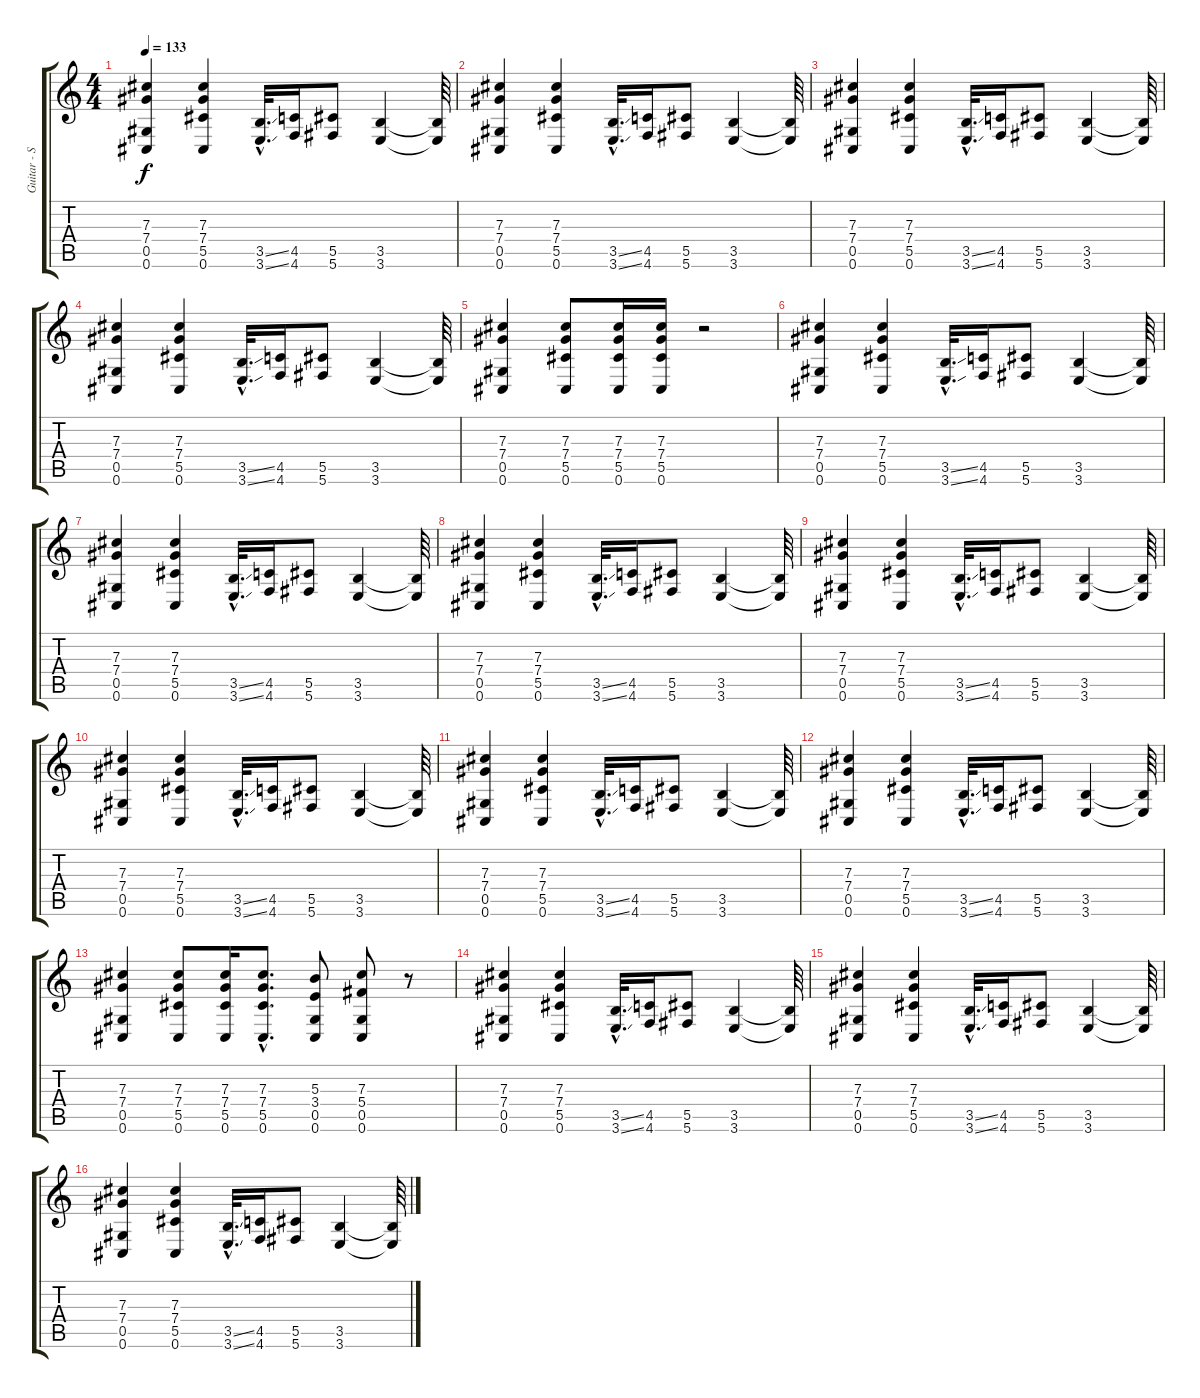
\track ("Guitar - Scott Lucas" "Guitar - S") {instrument overdrivenguitar}
\staff {score tabs}
\tuning (Eb4 Bb3 Gb3 Db3 Ab2 Db2) {hide}
\ts (4 4)
\tempo 133
\clef g2
\ks c
(7.3 7.4 0.5 0.6).4{dy f} (7.3 7.4 5.5 0.6).4 (3.5{ss hac} 3.6{ss hac}).32{d} (4.5 4.6).16 (5.5 5.6).8 (3.5 3.6).4 (3.5{t} 3.6{t}).64 |
(7.3 7.4 0.5 0.6).4 (7.3 7.4 5.5 0.6).4 (3.5{ss hac} 3.6{ss hac}).32{d} (4.5 4.6).16 (5.5 5.6).8 (3.5 3.6).4 (3.5{t} 3.6{t}).64 |
(7.3 7.4 0.5 0.6).4 (7.3 7.4 5.5 0.6).4 (3.5{ss hac} 3.6{ss hac}).32{d} (4.5 4.6).16 (5.5 5.6).8 (3.5 3.6).4 (3.5{t} 3.6{t}).64 |
(7.3 7.4 0.5 0.6).4 (7.3 7.4 5.5 0.6).4 (3.5{ss hac} 3.6{ss hac}).32{d} (4.5 4.6).16 (5.5 5.6).8 (3.5 3.6).4 (3.5{t} 3.6{t}).64 |
(7.3 7.4 0.5 0.6).4 (7.3 7.4 5.5 0.6).8 (7.3 7.4 5.5 0.6).16 (7.3 7.4 5.5 0.6).16 r.2 |
(7.3 7.4 0.5 0.6).4 (7.3 7.4 5.5 0.6).4 (3.5{ss hac} 3.6{ss hac}).32{d} (4.5 4.6).16 (5.5 5.6).8 (3.5 3.6).4 (3.5{t} 3.6{t}).64 |
(7.3 7.4 0.5 0.6).4 (7.3 7.4 5.5 0.6).4 (3.5{ss hac} 3.6{ss hac}).32{d} (4.5 4.6).16 (5.5 5.6).8 (3.5 3.6).4 (3.5{t} 3.6{t}).64 |
(7.3 7.4 0.5 0.6).4 (7.3 7.4 5.5 0.6).4 (3.5{ss hac} 3.6{ss hac}).32{d} (4.5 4.6).16 (5.5 5.6).8 (3.5 3.6).4 (3.5{t} 3.6{t}).64 |
(7.3 7.4 0.5 0.6).4 (7.3 7.4 5.5 0.6).4 (3.5{ss hac} 3.6{ss hac}).32{d} (4.5 4.6).16 (5.5 5.6).8 (3.5 3.6).4 (3.5{t} 3.6{t}).64 |
(7.3 7.4 0.5 0.6).4 (7.3 7.4 5.5 0.6).4 (3.5{ss hac} 3.6{ss hac}).32{d} (4.5 4.6).16 (5.5 5.6).8 (3.5 3.6).4 (3.5{t} 3.6{t}).64 |
(7.3 7.4 0.5 0.6).4 (7.3 7.4 5.5 0.6).4 (3.5{ss hac} 3.6{ss hac}).32{d} (4.5 4.6).16 (5.5 5.6).8 (3.5 3.6).4 (3.5{t} 3.6{t}).64 |
(7.3 7.4 0.5 0.6).4 (7.3 7.4 5.5 0.6).4 (3.5{ss hac} 3.6{ss hac}).32{d} (4.5 4.6).16 (5.5 5.6).8 (3.5 3.6).4 (3.5{t} 3.6{t}).64 |
(7.3 7.4 0.5 0.6).4 (7.3 7.4 5.5 0.6).8 (7.3 7.4 5.5 0.6).16 (7.3{hac} 7.4{hac} 5.5{hac} 0.6{hac}).8{d} (5.3 3.4 0.5 0.6).8 (7.3 5.4 0.5 0.6).8 r.8 |
(7.3 7.4 0.5 0.6).4 (7.3 7.4 5.5 0.6).4 (3.5{ss hac} 3.6{ss hac}).32{d} (4.5 4.6).16 (5.5 5.6).8 (3.5 3.6).4 (3.5{t} 3.6{t}).64 |
(7.3 7.4 0.5 0.6).4 (7.3 7.4 5.5 0.6).4 (3.5{ss hac} 3.6{ss hac}).32{d} (4.5 4.6).16 (5.5 5.6).8 (3.5 3.6).4 (3.5{t} 3.6{t}).64 |
(7.3 7.4 0.5 0.6).4 (7.3 7.4 5.5 0.6).4 (3.5{ss hac} 3.6{ss hac}).32{d} (4.5 4.6).16 (5.5 5.6).8 (3.5 3.6).4 (3.5{t} 3.6{t}).64
